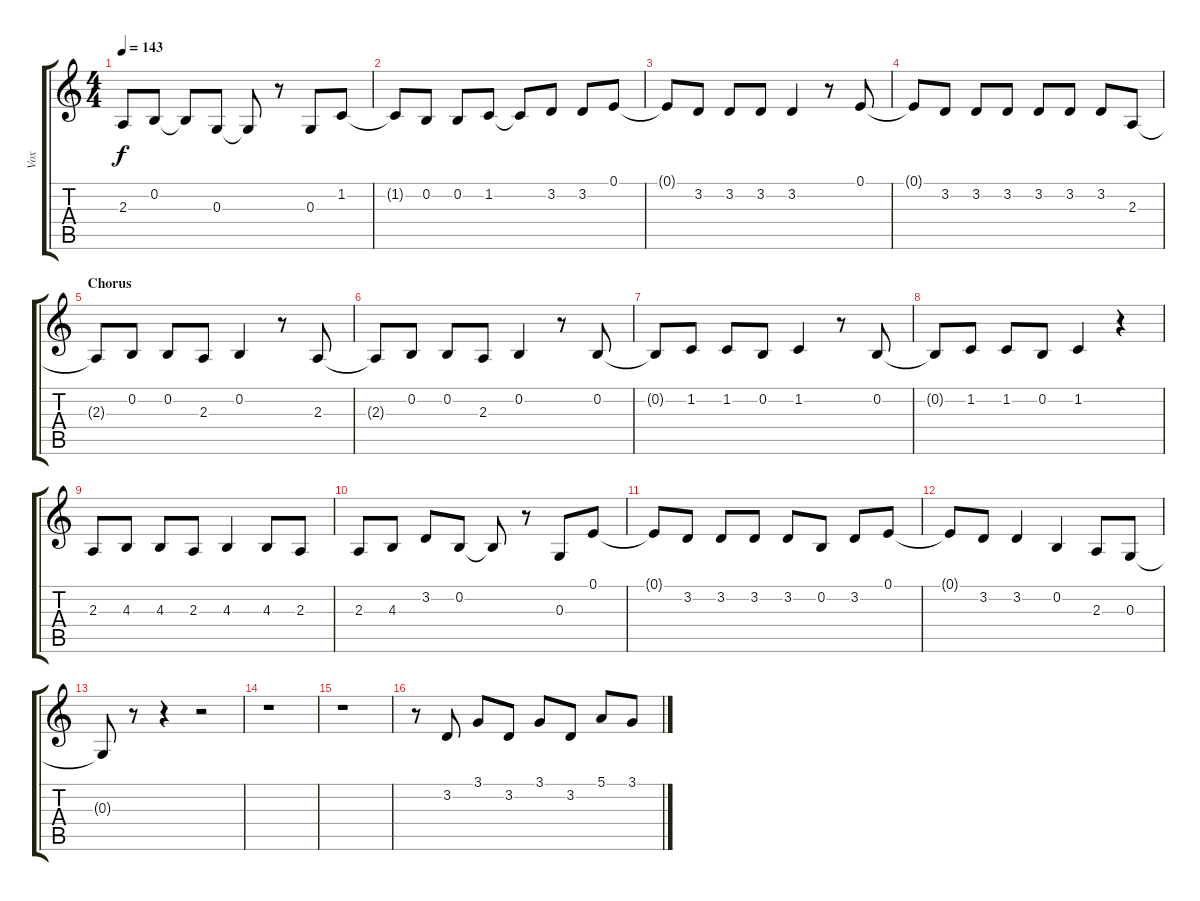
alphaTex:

\track ("Vox" "Vox") {instrument bassoon}
\staff {score tabs}
\tuning (E4 B3 G3 D3 A2 E2) {hide}
\ts (4 4)
\tempo 143
\clef g2
\ks c
2.3{t}.8{dy f} 0.2.8 0.2{t}.8 0.3.8 0.3{t}.8 r.8 0.3.8 1.2.8 |
1.2{t}.8 0.2.8 0.2.8 1.2.8 1.2{t}.8 3.2.8 3.2.8 0.1.8 |
0.1{t}.8 3.2.8 3.2.8 3.2.8 3.2.4 r.8 0.1.8 |
0.1{t}.8 3.2.8 3.2.8 3.2.8 3.2.8 3.2.8 3.2.8 2.3.8 |
\section ("" "Chorus")
2.3{t}.8 0.2.8 0.2.8 2.3.8 0.2.4 r.8 2.3.8 |
2.3{t}.8 0.2.8 0.2.8 2.3.8 0.2.4 r.8 0.2.8 |
0.2{t}.8 1.2.8 1.2.8 0.2.8 1.2.4 r.8 0.2.8 |
0.2{t}.8 1.2.8 1.2.8 0.2.8 1.2.4 r.4 |
2.3.8 4.3.8 4.3.8 2.3.8 4.3.4 4.3.8 2.3.8 |
2.3.8 4.3.8 3.2.8 0.2.8 0.2{t}.8 r.8 0.3.8 0.1.8 |
0.1{t}.8 3.2.8 3.2.8 3.2.8 3.2.8 0.2.8 3.2.8 0.1.8 |
0.1{t}.8 3.2.8 3.2.4 0.2.4 2.3.8 0.3.8 |
0.3{t}.8 r.8 r.4 r.2 |
r.1 |
r.1 |
r.8{volume 11} 3.2.8 3.1.8 3.2.8 3.1.8 3.2.8 5.1.8 3.1.8
